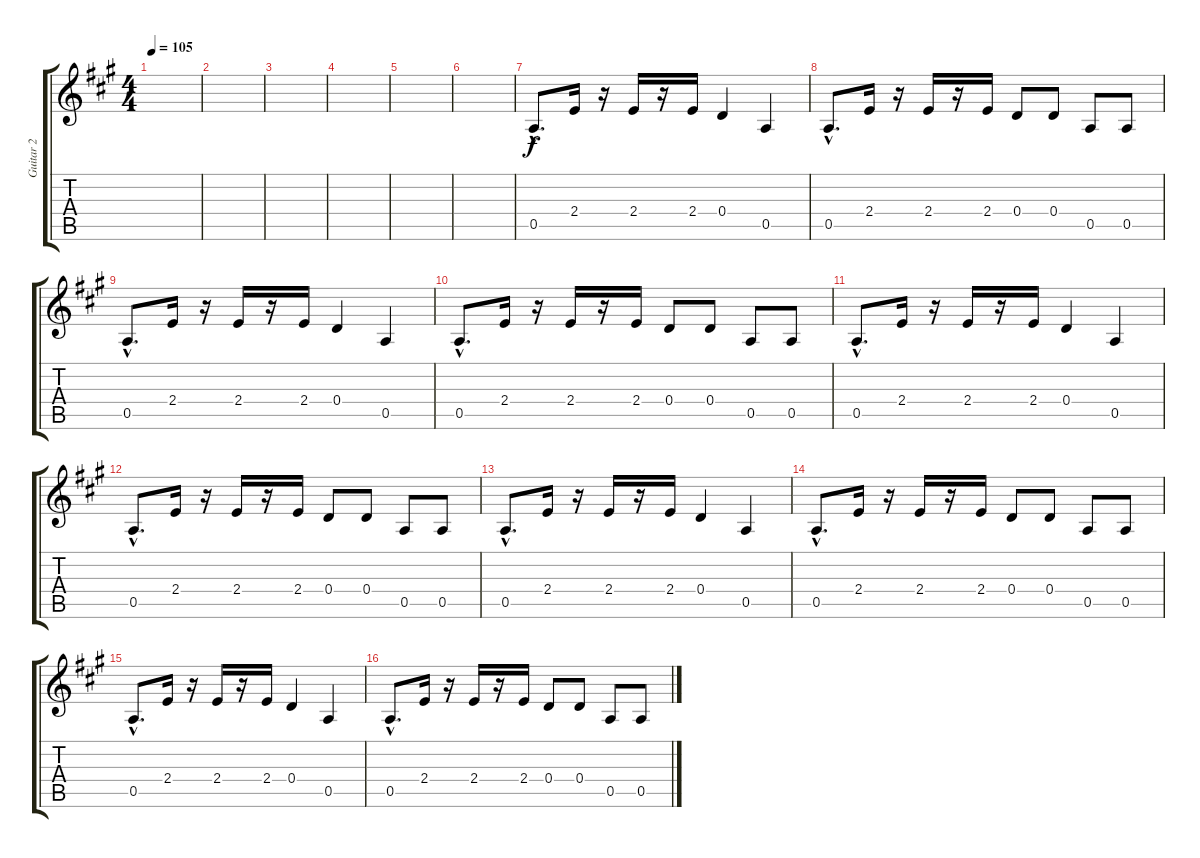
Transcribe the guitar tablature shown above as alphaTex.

\track ("Guitar 2" "Guitar 2") {instrument overdrivenguitar}
\staff {score tabs}
\tuning (E4 B3 G3 D3 A2 E2) {hide}
\ts (4 4)
\tempo 105
\clef g2
\ks a
|
|
|
|
|
|
0.5{hac}.8{d} 2.4.16 r.16 2.4.16 r.16 2.4.16 0.4.4 0.5.4 |
0.5{hac}.8{d} 2.4.16 r.16 2.4.16 r.16 2.4.16 0.4.8 0.4.8 0.5.8 0.5.8 |
0.5{hac}.8{d} 2.4.16 r.16 2.4.16 r.16 2.4.16 0.4.4 0.5.4 |
0.5{hac}.8{d} 2.4.16 r.16 2.4.16 r.16 2.4.16 0.4.8 0.4.8 0.5.8 0.5.8 |
0.5{hac}.8{d} 2.4.16 r.16 2.4.16 r.16 2.4.16 0.4.4 0.5.4 |
0.5{hac}.8{d} 2.4.16 r.16 2.4.16 r.16 2.4.16 0.4.8 0.4.8 0.5.8 0.5.8 |
0.5{hac}.8{d} 2.4.16 r.16 2.4.16 r.16 2.4.16 0.4.4 0.5.4 |
0.5{hac}.8{d} 2.4.16 r.16 2.4.16 r.16 2.4.16 0.4.8 0.4.8 0.5.8 0.5.8 |
0.5{hac}.8{d} 2.4.16 r.16 2.4.16 r.16 2.4.16 0.4.4 0.5.4 |
0.5{hac}.8{d} 2.4.16 r.16 2.4.16 r.16 2.4.16 0.4.8 0.4.8 0.5.8 0.5.8
